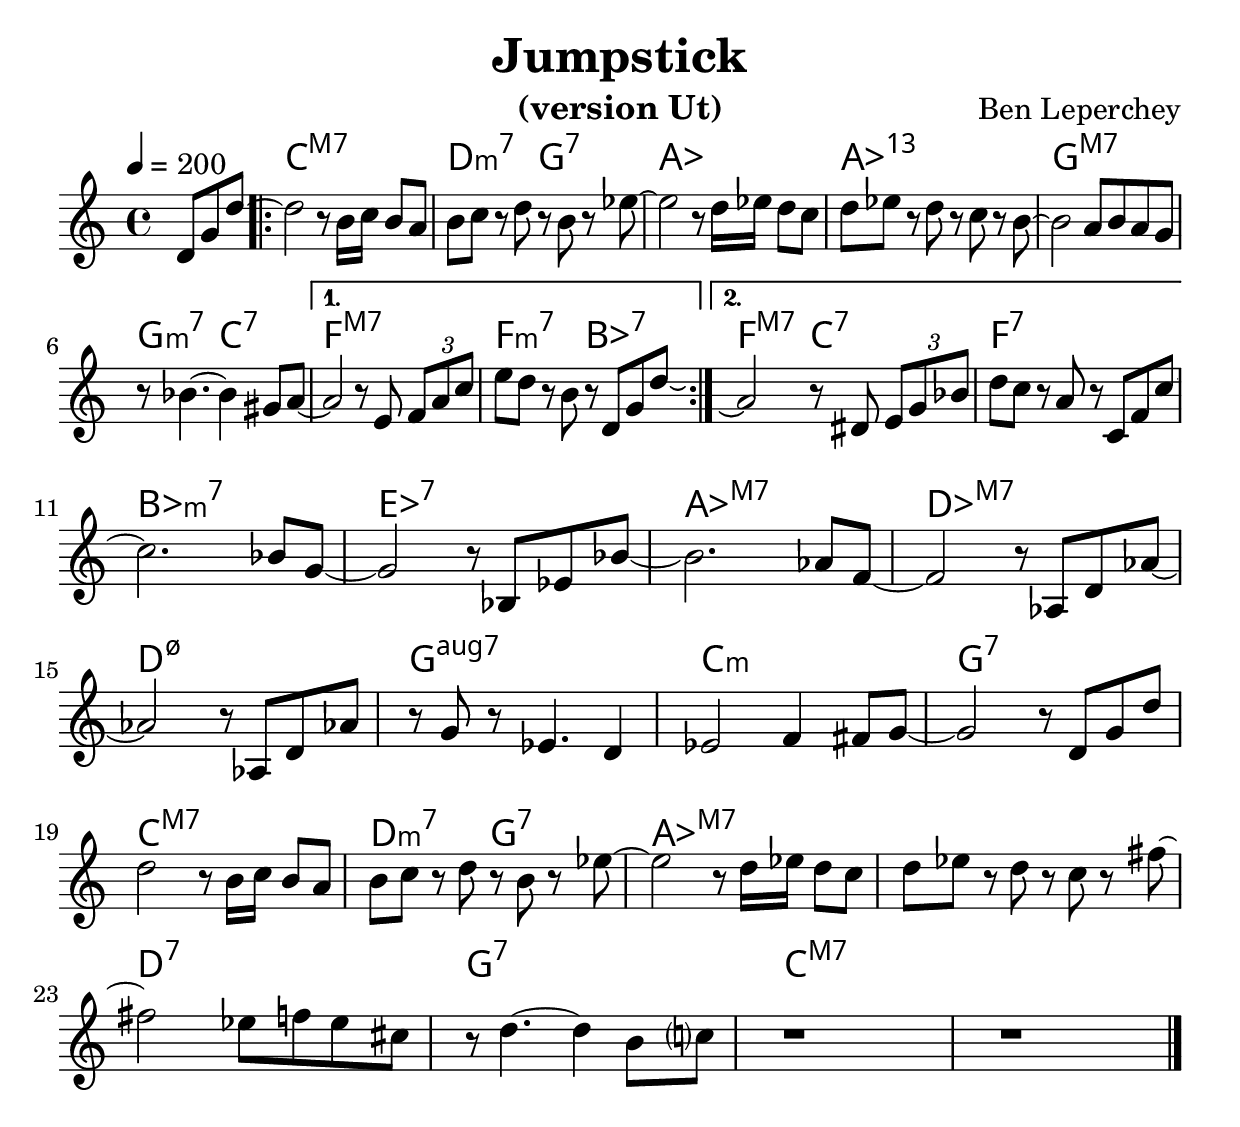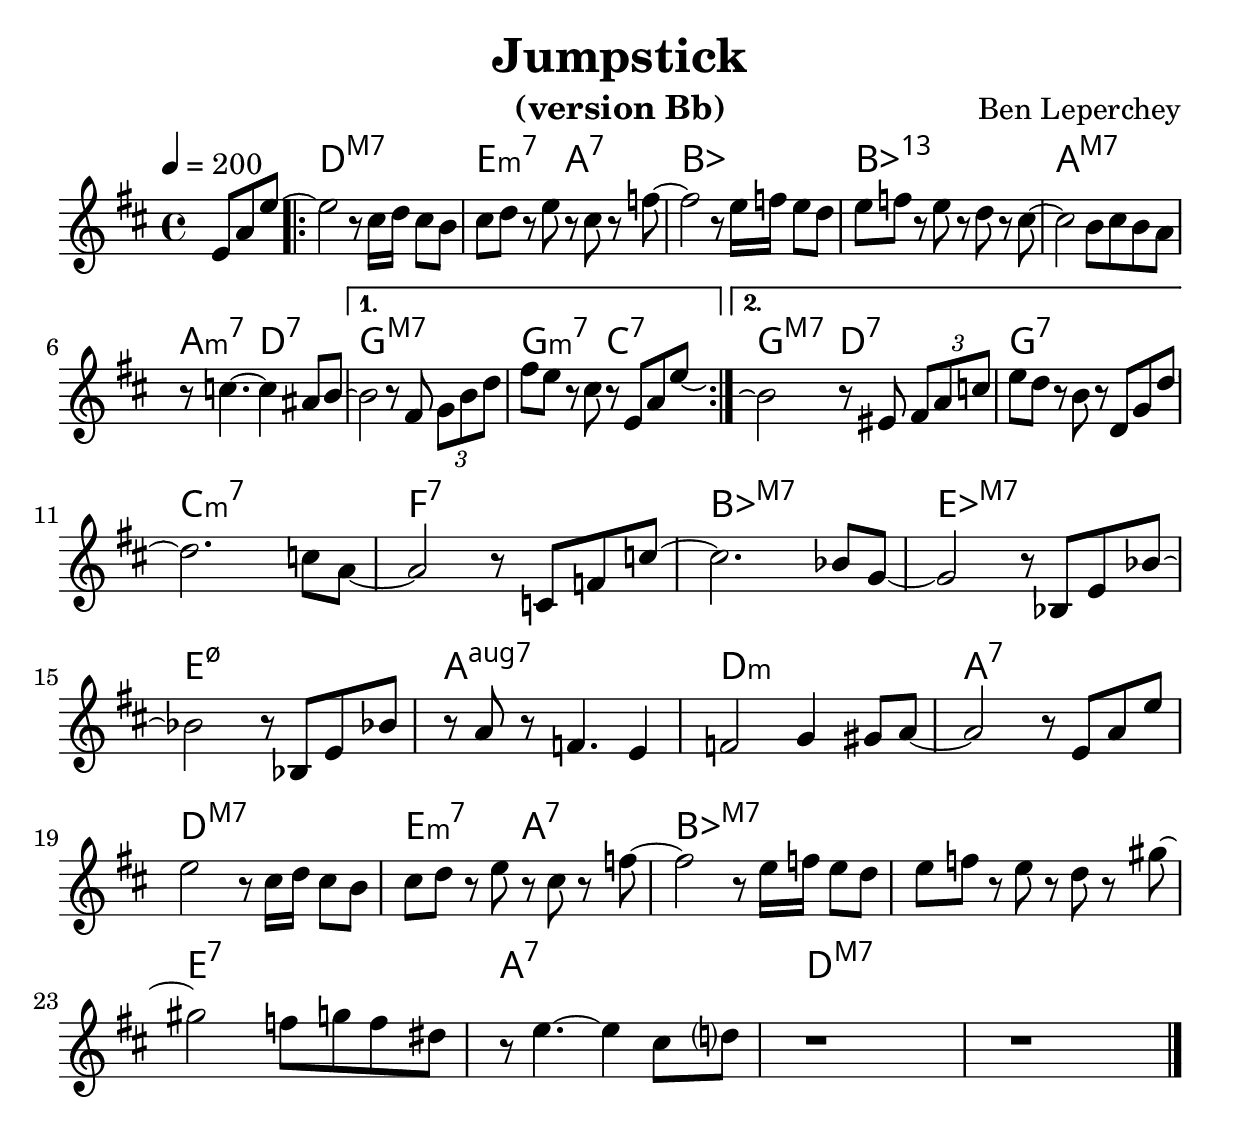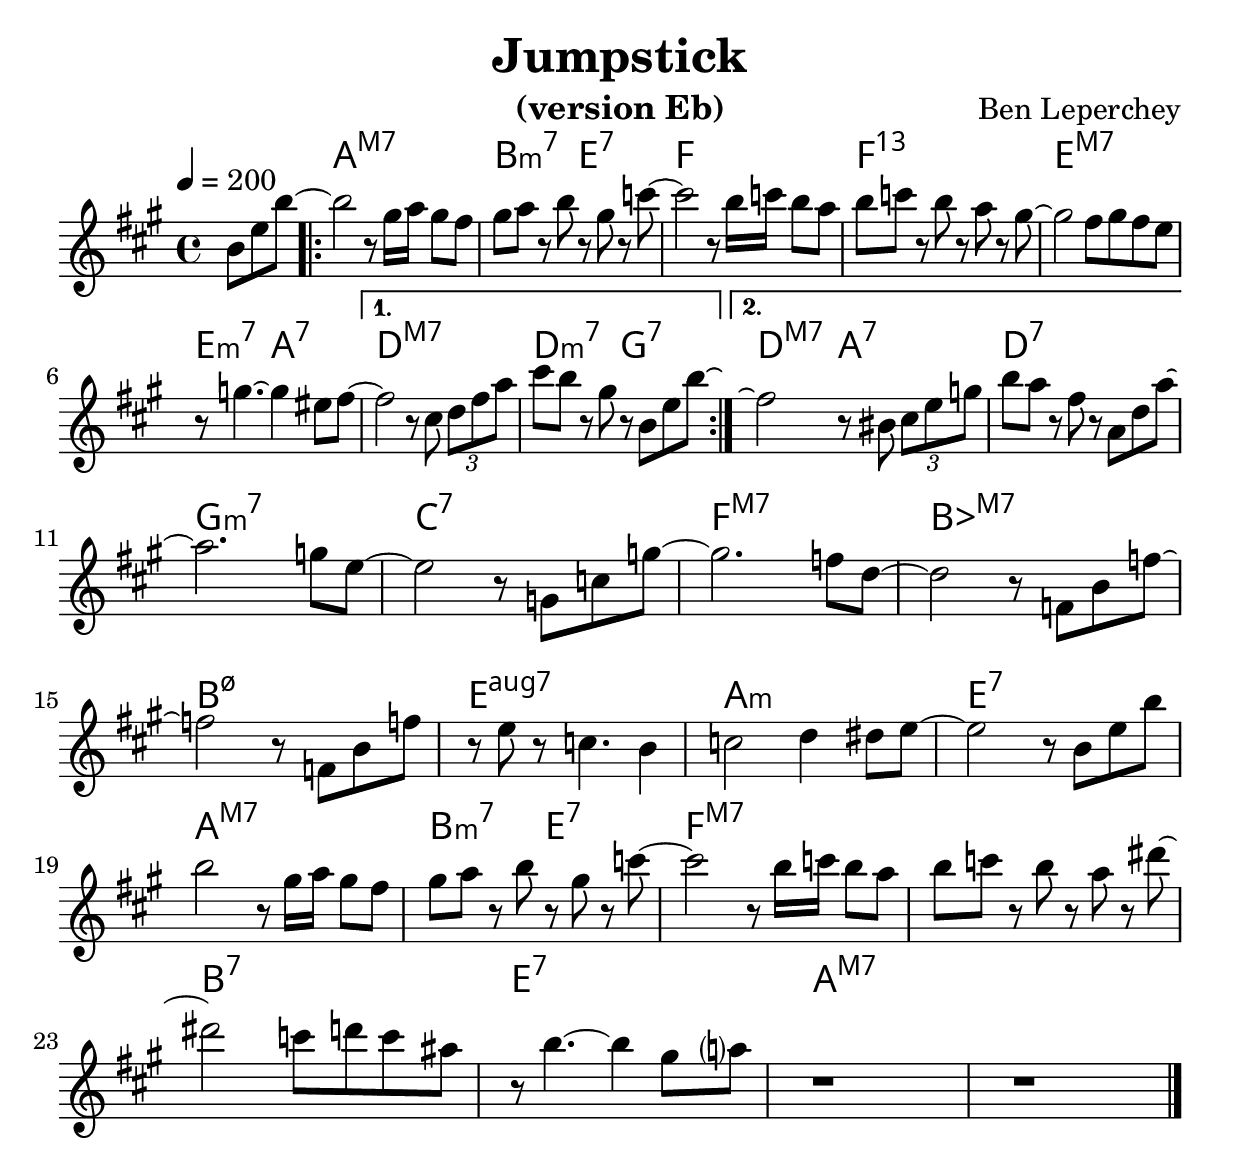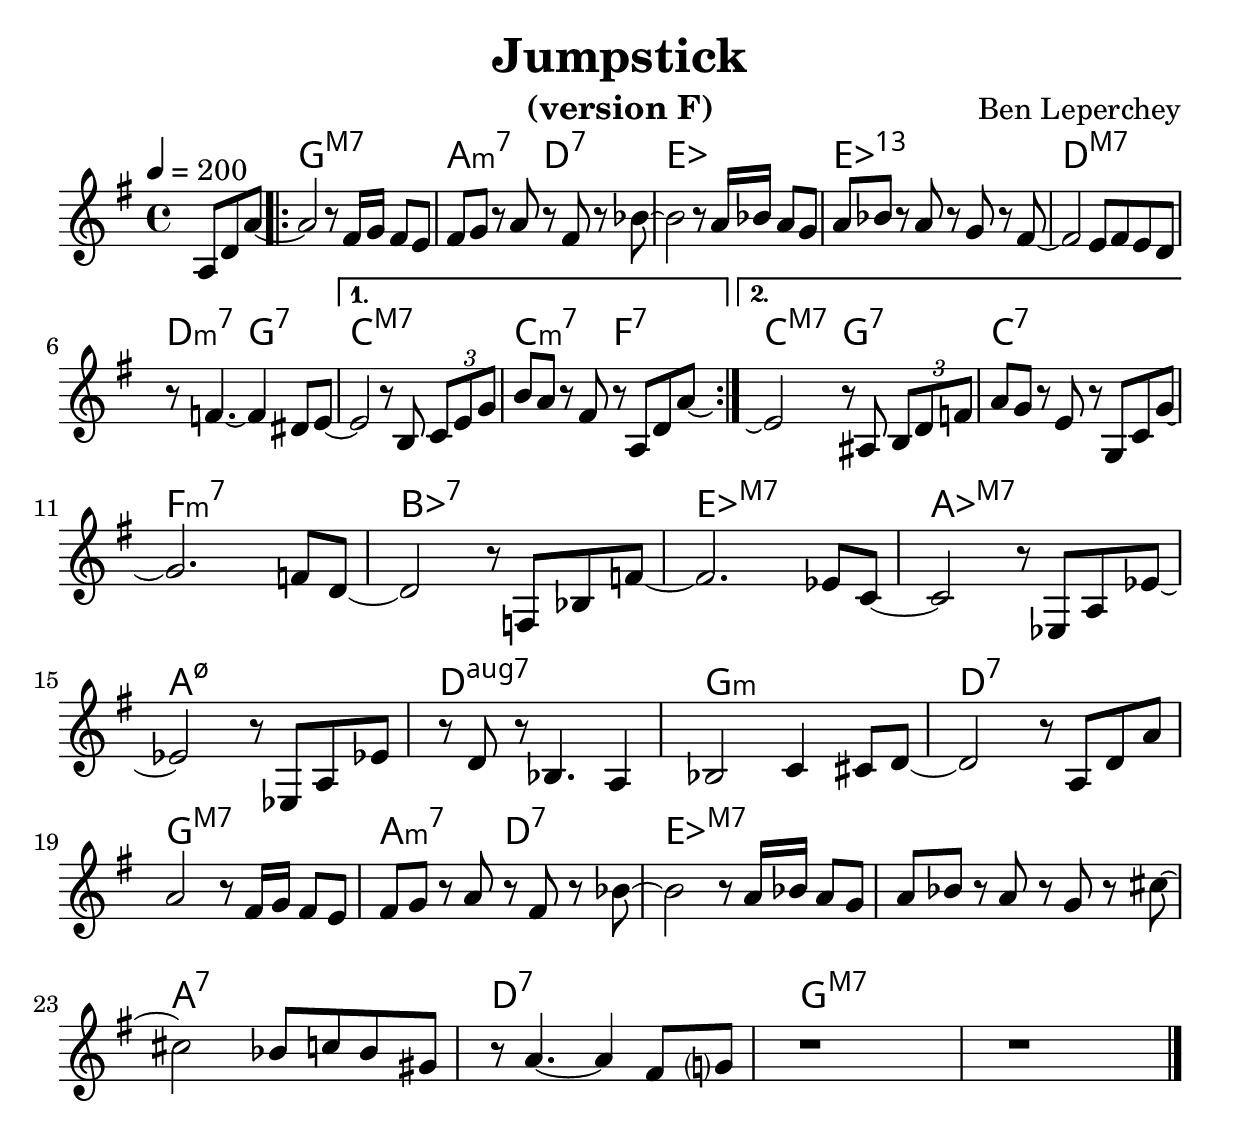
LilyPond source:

% Created on Mon Sep 20 15:23:38 CEST 2010
\version "2.22.0"

#(set-global-staff-size 26)
#(set-default-paper-size "a4")


\include "utils/AccordsJazzDefs.ly"

\paper { indent = 0\cm} 


\header {
	title = "Jumpstick" 
 	composer = "Ben Leperchey"
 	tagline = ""

}


accords = \chords {
  \partial 4. s4.
  \repeat volta 2 {
  c1:maj7 d2:m7 g:7 aes1 aes:13 g:maj7 g2:m7 c:7
  }
  \alternative {{f1:maj7 f2:m7 bes:7}
                {f:maj7 c:7 f1:7}}
  \break
  bes:m7 es:7 aes:maj7 des:maj7
  d:m7.5- g:7.5+ c:m g:7 \break
  c1:maj7 d2:m7 g:7 aes1:maj7 s  d:7 g:7 c:maj7 s
}

theme = \new Staff {
	\time 4/4
	\tempo 4 = 200 
	\set Staff.midiInstrument = "trumpet"
	\key c \major
	\clef treble
	\accidentalStyle modern-cautionary
	\relative c' { 	
 % Type notes here 
\compressEmptyMeasures
\partial 4. d8 g d'~
\repeat volta 2 {
d2 r8 b16 c b8 a
b c r d r b r es~
es2 r8 d16 es d8 c
d8 es r d r c r b~
b2 a8 b a g
r bes4.~ bes4 gis8 a~
}
\alternative {
  {a2 r8 e \tuplet 3/2 {f a c} e d r b r d, g d'\laissezVibrer}
  {a2\repeatTie r8 dis, \tuplet 3/2 {e g bes} d c r a r c, f c'~}}
c2. bes8 g~ g2 r8 bes, es bes'~ bes2. aes8 f~ f2 r8 aes,  d aes'~ \break
aes2 r8 aes, d aes' r g r es4. d4 es2 f4 fis8 g~ g2 r8 d g d'
d2 r8 b16 c b8 a
b c r d r b r es~
es2 r8 d16 es d8 c
d8 es r d r c r fis~
fis2 es8 f es cis r d4.~ d4 b8 c r1 r
\bar "|."
	}
}

\include "utils/books.ly"